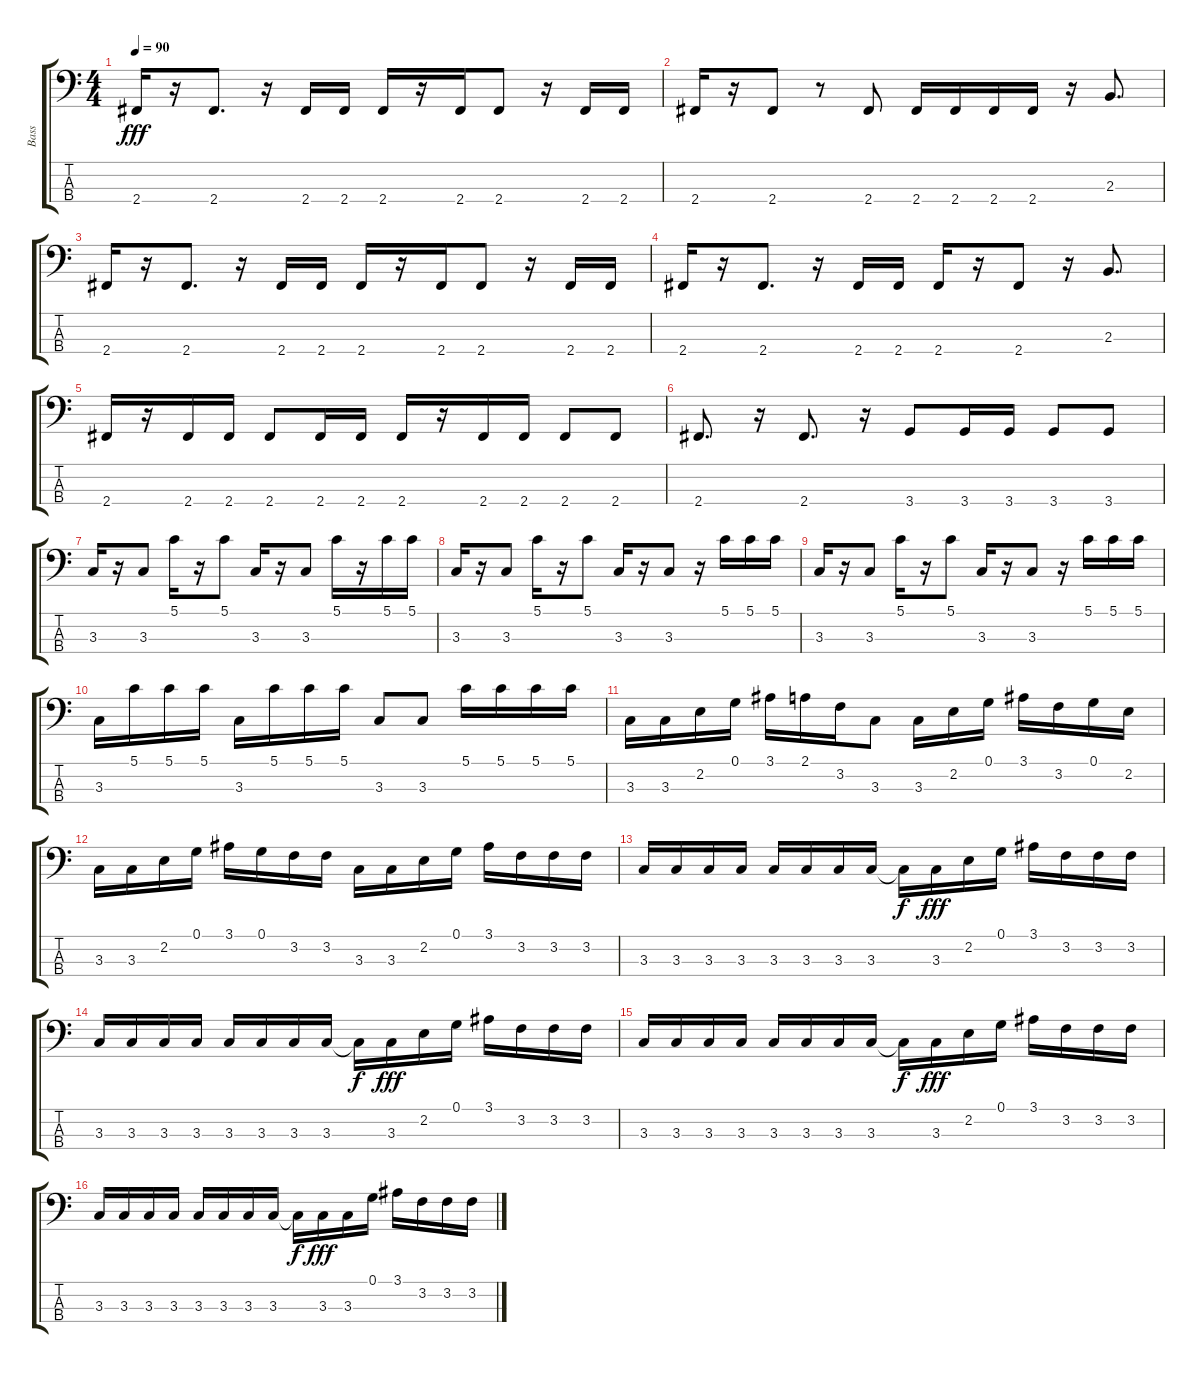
\track ("Bass" "Bass") {instrument electricbassfinger}
\staff {score tabs}
\tuning (G2 D2 A1 E1) {hide}
\ts (4 4)
\tempo 90
\clef f4
\ks c
2.4.16{dy fff} r.16 2.4.8{d} r.16 2.4.16 2.4.16 2.4.16 r.16 2.4.16 2.4.8 r.16 2.4.16 2.4.16 |
2.4.16 r.16 2.4.8 r.8 2.4.8 2.4.16 2.4.16 2.4.16 2.4.16 r.16 2.3.8{d} |
2.4.16 r.16 2.4.8{d} r.16 2.4.16 2.4.16 2.4.16 r.16 2.4.16 2.4.8 r.16 2.4.16 2.4.16 |
2.4.16 r.16 2.4.8{d} r.16 2.4.16 2.4.16 2.4.16 r.16 2.4.8 r.16 2.3.8{d} |
2.4.16 r.16 2.4.16 2.4.16 2.4.8 2.4.16 2.4.16 2.4.16 r.16 2.4.16 2.4.16 2.4.8 2.4.8 |
2.4.8{d} r.16 2.4.8{d} r.16 3.4.8 3.4.16 3.4.16 3.4.8 3.4.8 |
3.3.16 r.16 3.3.8 5.1.16 r.16 5.1.8 3.3.16 r.16 3.3.8 5.1.16 r.16 5.1.16 5.1.16 |
3.3.16 r.16 3.3.8 5.1.16 r.16 5.1.8 3.3.16 r.16 3.3.8 r.16 5.1.16 5.1.16 5.1.16 |
3.3.16 r.16 3.3.8 5.1.16 r.16 5.1.8 3.3.16 r.16 3.3.8 r.16 5.1.16 5.1.16 5.1.16 |
3.3.16 5.1.16 5.1.16 5.1.16 3.3.16 5.1.16 5.1.16 5.1.16 3.3.8 3.3.8 5.1.16 5.1.16 5.1.16 5.1.16 |
3.3.16 3.3.16 2.2.16 0.1.16 3.1.16 2.1.16 3.2.16 3.3.8 3.3.16 2.2.16 0.1.16 3.1.16 3.2.16 0.1.16 2.2.16 |
3.3.16 3.3.16 2.2.16 0.1.16 3.1.16 0.1.16 3.2.16 3.2.16 3.3.16 3.3.16 2.2.16 0.1.16 3.1.16 3.2.16 3.2.16 3.2.16 |
3.3.16 3.3.16 3.3.16 3.3.16 3.3.16 3.3.16 3.3.16 3.3.16 3.3{t}.16{dy f} 3.3.16{dy fff} 2.2.16 0.1.16 3.1.16 3.2.16 3.2.16 3.2.16 |
3.3.16 3.3.16 3.3.16 3.3.16 3.3.16 3.3.16 3.3.16 3.3.16 3.3{t}.16{dy f} 3.3.16{dy fff} 2.2.16 0.1.16 3.1.16 3.2.16 3.2.16 3.2.16 |
3.3.16 3.3.16 3.3.16 3.3.16 3.3.16 3.3.16 3.3.16 3.3.16 3.3{t}.16{dy f} 3.3.16{dy fff} 2.2.16 0.1.16 3.1.16 3.2.16 3.2.16 3.2.16 |
3.3.16 3.3.16 3.3.16 3.3.16 3.3.16 3.3.16 3.3.16 3.3.16 3.3{t}.16{dy f} 3.3.16{dy fff} 3.3.16 0.1.16 3.1.16 3.2.16 3.2.16 3.2.16
